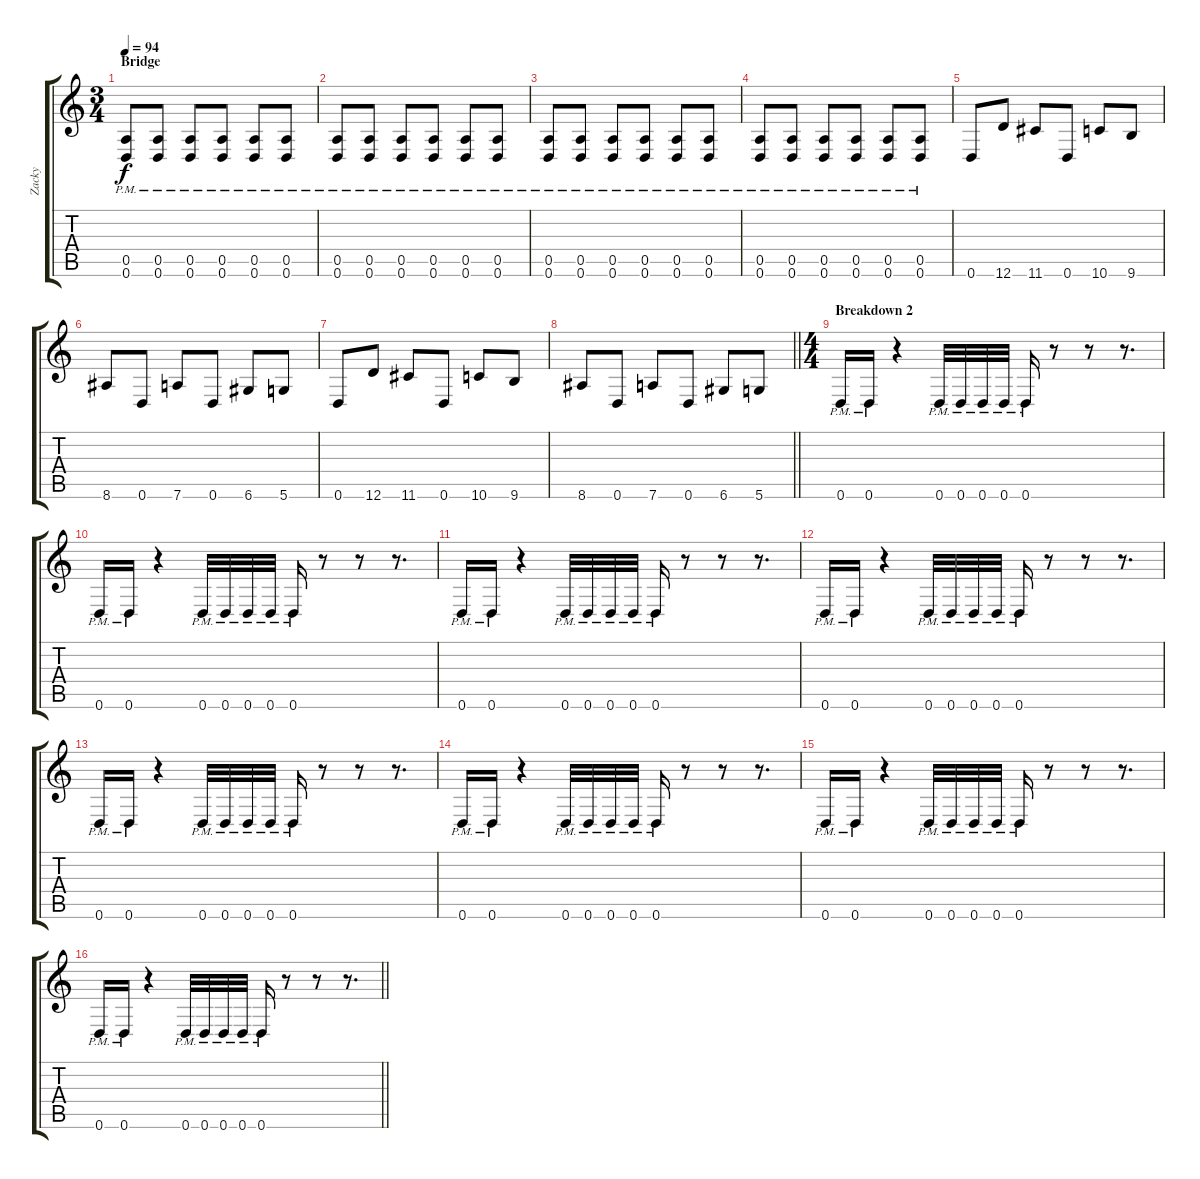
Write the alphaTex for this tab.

\track ("Zacky " "Zacky ") {instrument distortionguitar}
\staff {score tabs}
\tuning (E4 B3 G3 D3 A2 D2) {hide}
\ts (3 4)
\section ("" "Bridge")
\tempo 94
\clef g2
\ks c
(0.5{pm} 0.6{pm}).8{dy f} (0.5{pm} 0.6{pm}).8 (0.5{pm} 0.6{pm}).8 (0.5{pm} 0.6{pm}).8 (0.5{pm} 0.6{pm}).8 (0.5{pm} 0.6{pm}).8 |
(0.5{pm} 0.6{pm}).8 (0.5{pm} 0.6{pm}).8 (0.5{pm} 0.6{pm}).8 (0.5{pm} 0.6{pm}).8 (0.5{pm} 0.6{pm}).8 (0.5{pm} 0.6{pm}).8 |
(0.5{pm} 0.6{pm}).8 (0.5{pm} 0.6{pm}).8 (0.5{pm} 0.6{pm}).8 (0.5{pm} 0.6{pm}).8 (0.5{pm} 0.6{pm}).8 (0.5{pm} 0.6{pm}).8 |
(0.5{pm} 0.6{pm}).8 (0.5{pm} 0.6{pm}).8 (0.5{pm} 0.6{pm}).8 (0.5{pm} 0.6{pm}).8 (0.5{pm} 0.6{pm}).8 (0.5{pm} 0.6{pm}).8 |
0.6.8 12.6.8 11.6.8 0.6.8 10.6.8 9.6.8 |
8.6.8 0.6.8 7.6.8 0.6.8 6.6.8 5.6.8 |
0.6.8 12.6.8 11.6.8 0.6.8 10.6.8 9.6.8 |
\barLineRight lightlight
8.6.8 0.6.8 7.6.8 0.6.8 6.6.8 5.6.8 |
\ts (4 4)
\section ("" "Breakdown 2")
0.6{pm}.16 0.6{pm}.16 r.4 0.6{pm}.32 0.6{pm}.32 0.6{pm}.32 0.6{pm}.32 0.6{pm}.16 r.8 r.8 r.8{d} |
0.6{pm}.16 0.6{pm}.16 r.4 0.6{pm}.32 0.6{pm}.32 0.6{pm}.32 0.6{pm}.32 0.6{pm}.16 r.8 r.8 r.8{d} |
0.6{pm}.16 0.6{pm}.16 r.4 0.6{pm}.32 0.6{pm}.32 0.6{pm}.32 0.6{pm}.32 0.6{pm}.16 r.8 r.8 r.8{d} |
0.6{pm}.16 0.6{pm}.16 r.4 0.6{pm}.32 0.6{pm}.32 0.6{pm}.32 0.6{pm}.32 0.6{pm}.16 r.8 r.8 r.8{d} |
0.6{pm}.16 0.6{pm}.16 r.4 0.6{pm}.32 0.6{pm}.32 0.6{pm}.32 0.6{pm}.32 0.6{pm}.16 r.8 r.8 r.8{d} |
0.6{pm}.16 0.6{pm}.16 r.4 0.6{pm}.32 0.6{pm}.32 0.6{pm}.32 0.6{pm}.32 0.6{pm}.16 r.8 r.8 r.8{d} |
0.6{pm}.16 0.6{pm}.16 r.4 0.6{pm}.32 0.6{pm}.32 0.6{pm}.32 0.6{pm}.32 0.6{pm}.16 r.8 r.8 r.8{d} |
\barLineRight lightlight
0.6{pm}.16 0.6{pm}.16 r.4 0.6{pm}.32 0.6{pm}.32 0.6{pm}.32 0.6{pm}.32 0.6{pm}.16 r.8 r.8 r.8{d}
